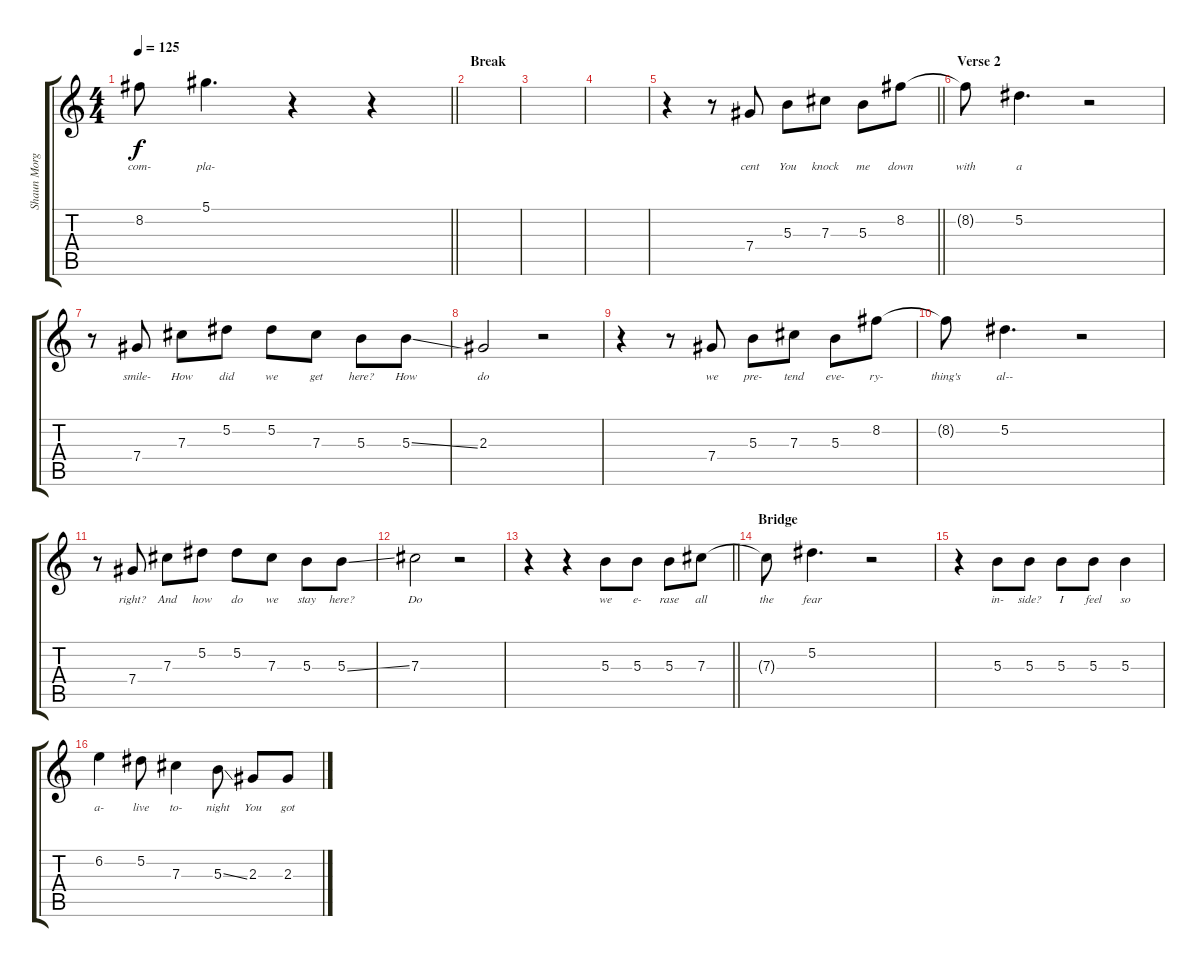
\track ("Shaun Morgan - Vocals" "Shaun Morg") {instrument distortionguitar}
\staff {score tabs}
\tuning (Eb4 Bb3 Gb3 Db3 Ab2 Db2) {hide}
\ts (4 4)
\tempo 125
\clef g2
\barLineRight lightlight
\ks c
8.2{t}.8{lyrics (0 "com-") lyrics (1 "") lyrics (2 "") lyrics (3 "") lyrics (4 "") dy f} 5.1.4{d lyrics (0 "pla-") lyrics (1 "") lyrics (2 "") lyrics (3 "") lyrics (4 "")} r.4 r.4 |
\section ("" "Break")
|
|
|
\barLineRight lightlight
r.4 r.8 7.4.8{lyrics (0 "cent") lyrics (1 "") lyrics (2 "") lyrics (3 "") lyrics (4 "")} 5.3.8{lyrics (0 "You") lyrics (1 "") lyrics (2 "") lyrics (3 "") lyrics (4 "")} 7.3.8{lyrics (0 "knock") lyrics (1 "") lyrics (2 "") lyrics (3 "") lyrics (4 "")} 5.3.8{lyrics (0 "me") lyrics (1 "") lyrics (2 "") lyrics (3 "") lyrics (4 "")} 8.2.8{lyrics (0 "down") lyrics (1 "") lyrics (2 "") lyrics (3 "") lyrics (4 "")} |
\section ("" "Verse 2")
8.2{t}.8{lyrics (0 "with") lyrics (1 "") lyrics (2 "") lyrics (3 "") lyrics (4 "")} 5.2.4{d lyrics (0 "a") lyrics (1 "") lyrics (2 "") lyrics (3 "") lyrics (4 "")} r.2 |
r.8 7.4.8{lyrics (0 "smile-") lyrics (1 "") lyrics (2 "") lyrics (3 "") lyrics (4 "")} 7.3.8{lyrics (0 "How") lyrics (1 "") lyrics (2 "") lyrics (3 "") lyrics (4 "")} 5.2.8{lyrics (0 "did") lyrics (1 "") lyrics (2 "") lyrics (3 "") lyrics (4 "")} 5.2.8{lyrics (0 "we") lyrics (1 "") lyrics (2 "") lyrics (3 "") lyrics (4 "")} 7.3.8{lyrics (0 "get") lyrics (1 "") lyrics (2 "") lyrics (3 "") lyrics (4 "")} 5.3.8{lyrics (0 "here?") lyrics (1 "") lyrics (2 "") lyrics (3 "") lyrics (4 "")} 5.3{ss}.8{lyrics (0 "How") lyrics (1 "") lyrics (2 "") lyrics (3 "") lyrics (4 "")} |
2.3.2{lyrics (0 "do") lyrics (1 "") lyrics (2 "") lyrics (3 "") lyrics (4 "")} r.2 |
r.4 r.8 7.4.8{lyrics (0 "we") lyrics (1 "") lyrics (2 "") lyrics (3 "") lyrics (4 "")} 5.3.8{lyrics (0 "pre-") lyrics (1 "") lyrics (2 "") lyrics (3 "") lyrics (4 "")} 7.3.8{lyrics (0 "tend") lyrics (1 "") lyrics (2 "") lyrics (3 "") lyrics (4 "")} 5.3.8{lyrics (0 "eve-") lyrics (1 "") lyrics (2 "") lyrics (3 "") lyrics (4 "")} 8.2.8{lyrics (0 "ry-") lyrics (1 "") lyrics (2 "") lyrics (3 "") lyrics (4 "")} |
8.2{t}.8{lyrics (0 "thing's") lyrics (1 "") lyrics (2 "") lyrics (3 "") lyrics (4 "")} 5.2.4{d lyrics (0 "al--") lyrics (1 "") lyrics (2 "") lyrics (3 "") lyrics (4 "")} r.2 |
r.8 7.4.8{lyrics (0 "right?") lyrics (1 "") lyrics (2 "") lyrics (3 "") lyrics (4 "")} 7.3.8{lyrics (0 "And") lyrics (1 "") lyrics (2 "") lyrics (3 "") lyrics (4 "")} 5.2.8{lyrics (0 "how") lyrics (1 "") lyrics (2 "") lyrics (3 "") lyrics (4 "")} 5.2.8{lyrics (0 "do") lyrics (1 "") lyrics (2 "") lyrics (3 "") lyrics (4 "")} 7.3.8{lyrics (0 "we") lyrics (1 "") lyrics (2 "") lyrics (3 "") lyrics (4 "")} 5.3.8{lyrics (0 "stay") lyrics (1 "") lyrics (2 "") lyrics (3 "") lyrics (4 "")} 5.3{ss}.8{lyrics (0 "here?") lyrics (1 "") lyrics (2 "") lyrics (3 "") lyrics (4 "")} |
7.3.2{lyrics (0 "Do") lyrics (1 "") lyrics (2 "") lyrics (3 "") lyrics (4 "")} r.2 |
\barLineRight lightlight
r.4 r.4 5.3.8{lyrics (0 "we") lyrics (1 "") lyrics (2 "") lyrics (3 "") lyrics (4 "")} 5.3.8{lyrics (0 "e-") lyrics (1 "") lyrics (2 "") lyrics (3 "") lyrics (4 "")} 5.3.8{lyrics (0 "rase") lyrics (1 "") lyrics (2 "") lyrics (3 "") lyrics (4 "")} 7.3.8{lyrics (0 "all") lyrics (1 "") lyrics (2 "") lyrics (3 "") lyrics (4 "")} |
\section ("" "Bridge")
7.3{t}.8{lyrics (0 "the") lyrics (1 "") lyrics (2 "") lyrics (3 "") lyrics (4 "")} 5.2.4{d lyrics (0 "fear") lyrics (1 "") lyrics (2 "") lyrics (3 "") lyrics (4 "")} r.2 |
r.4 5.3.8{lyrics (0 "in-") lyrics (1 "") lyrics (2 "") lyrics (3 "") lyrics (4 "")} 5.3.8{lyrics (0 "side?") lyrics (1 "") lyrics (2 "") lyrics (3 "") lyrics (4 "")} 5.3.8{lyrics (0 "I") lyrics (1 "") lyrics (2 "") lyrics (3 "") lyrics (4 "")} 5.3.8{lyrics (0 "feel") lyrics (1 "") lyrics (2 "") lyrics (3 "") lyrics (4 "")} 5.3.4{lyrics (0 "so") lyrics (1 "") lyrics (2 "") lyrics (3 "") lyrics (4 "")} |
6.2.4{lyrics (0 "a-") lyrics (1 "") lyrics (2 "") lyrics (3 "") lyrics (4 "")} 5.2.8{lyrics (0 "live") lyrics (1 "") lyrics (2 "") lyrics (3 "") lyrics (4 "")} 7.3.4{lyrics (0 "to-") lyrics (1 "") lyrics (2 "") lyrics (3 "") lyrics (4 "")} 5.3{ss}.8{lyrics (0 "night") lyrics (1 "") lyrics (2 "") lyrics (3 "") lyrics (4 "")} 2.3.8{lyrics (0 "You") lyrics (1 "") lyrics (2 "") lyrics (3 "") lyrics (4 "")} 2.3.8{lyrics (0 "got") lyrics (1 "") lyrics (2 "") lyrics (3 "") lyrics (4 "")}
